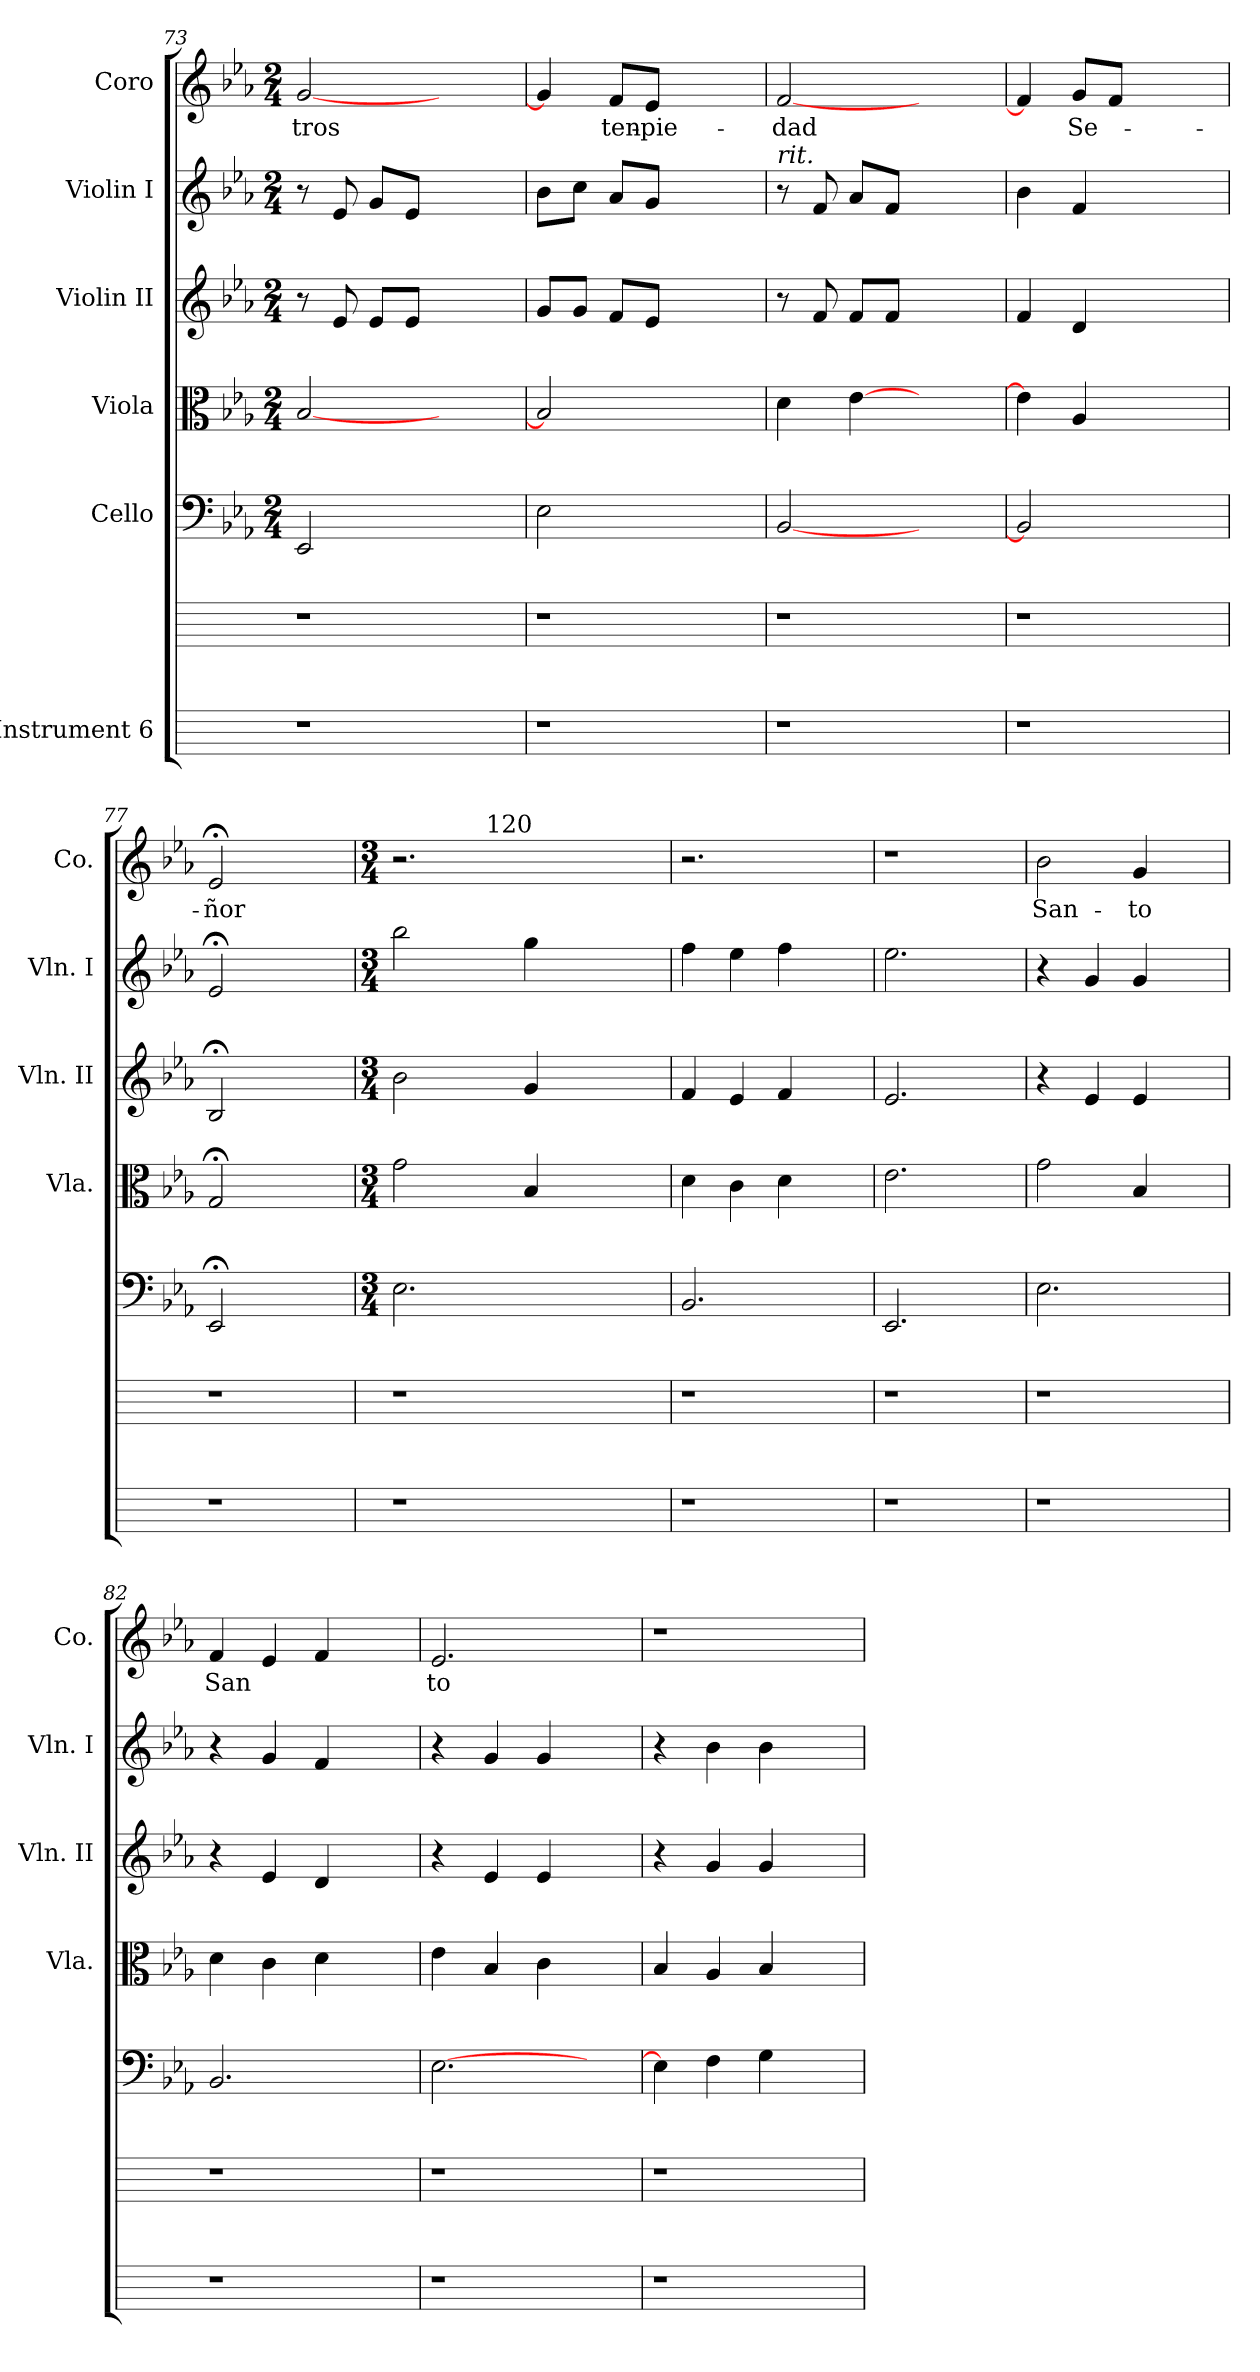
**kern	**kern	**kern	**kern	**kern	**kern	**kern	**text
*part6	*part6	*part5	*part4	*part3	*part2	*part1	*part1
*staff7	*staff6	*staff5	*staff4	*staff3	*staff2	*staff1	*staff1
*I"Instrument 6	*	*I"Cello	*I"Viola	*I"Violin II	*I"Violin I	*I"Coro	*
*	*	*	*I'Vla.	*I'Vln. II	*I'Vln. I	*I'Co.	*
!!LO:PB:g=z
*	*	*clefF4	*clefC3	*clefG2	*clefG2	*clefG2	*
*	*	*k[b-e-a-]	*k[b-e-a-]	*k[b-e-a-]	*k[b-e-a-]	*k[b-e-a-]	*
*	*	*E-:	*E-:	*E-:	*E-:	*E-:	*
*	*	*M2/4	*M2/4	*M2/4	*M2/4	*M2/4	*
=73	=73	=73	=73	=73	=73	=73	=73
!	!	!	!	!	!	!	!LO:LY:b
1r	1r	2EE-/	[<2B-/	8r	8r	[<2g/	tros
.	.	.	.	8e-/	8e-/	.	.
.	.	.	.	8e-/L	8g/L	.	.
.	.	.	.	8e-/J	8e-/J	.	.
.	.	2ryy	2ryy	2ryy	2ryy	2ryy	.
=74	=74	=74	=74	=74	=74	=74	=74
1r	1r	2E-\	2B-/]	8g/L	8b-\L	4g/]	.
.	.	.	.	8g/J	8cc\J	.	.
!	!	!	!	!	!	!	!LO:LY:b:cj
.	.	.	.	8f/L	8a-/L	8f/L	ten-
!	!	!	!	!	!	!	!LO:LY:b:cj
.	.	.	.	8e-/J	8g/J	8e-/J	-pie-
.	.	2ryy	2ryy	2ryy	2ryy	2ryy	.
=75	=75	=75	=75	=75	=75	=75	=75
!	!	!	!	!	!LO:TX:a:i:t=rit.	!	!
!	!	!	!	!	!	!	!LO:LY:b:cj
1r	1r	[<2BB-/	4d\	8r	8r	[<2f/	-dad
.	.	.	.	8f/	8f/	.	.
.	.	.	[>4e-\	8f/L	8a-/L	.	.
.	.	.	.	8f/J	8f/J	.	.
.	.	2ryy	2ryy	2ryy	2ryy	2ryy	.
=76	=76	=76	=76	=76	=76	=76	=76
1r	1r	2BB-/]	4e-\]	4f/	4b-\	4f/]	.
!	!	!	!	!	!	!	!LO:LY:b:cj
.	.	.	4A-/	4d/	4f/	8g/L	Se-
.	.	.	.	.	.	8f/J	.
.	.	2ryy	2ryy	2ryy	2ryy	2ryy	.
=77	=77	=77	=77	=77	=77	=77	=77
!	!	!	!	!	!	!	!LO:LY:b:cj
1r	1r	2EE-;</	2G;</	2B-;</	2e-;</	2e-;</	-ñor
.	.	2ryy	2ryy	2ryy	2ryy	2ryy	.
!!LO:LB:g=z
=78	=78	=78	=78	=78	=78	=78!	=78!
*	*	*M3/4	*M3/4	*M3/4	*M3/4	*M3/4	*
!	!	!	!	!	!	!LO:N:vis=1	!
*	*	*	*	*	*	*^	*
*	*	*	*	*	*	*	*^	*
1r	1r	2.E-\	2g\	2b-\	2bb-\	2.r	16.ryy	4ryy	.
.	.	.	.	.	.	.	2ryy	.	.
.	.	.	.	.	.	.	.	16ryy	.
.	.	.	.	.	.	.	.	64ryy	.
!	!	!	!	!	!	!	!	!LO:TX:a:t=120	!
.	.	.	.	.	.	.	.	2ryy	.
.	.	.	4B-/	4g/	4gg\	.	.	.	.
.	.	.	.	.	.	.	4ryy	.	.
.	.	4ryy	4ryy	4ryy	4ryy	4ryy	.	.	.
.	.	.	.	.	.	.	.	8ryy	.
.	.	.	.	.	.	.	8ryy	.	.
.	.	.	.	.	.	.	.	32.ryy	.
.	.	.	.	.	.	.	32ryy	.	.
=79	=79	=79	=79	=79	=79	=79	=79	=79	=79
!	!	!	!	!	!	!LO:N:vis=1	!	!	!
*	*	*	*	*	*	*v	*v	*v	*
1r	1r	2.BB-/	4d\	4f/	4ff\	2.r	.
.	.	.	4c\	4e-/	4ee-\	.	.
.	.	.	4d\	4f/	4ff\	.	.
.	.	4ryy	4ryy	4ryy	4ryy	4ryy	.
=80	=80	=80	=80	=80	=80	=80	=80
!	!	!	!	!	!	!LO:N:vis=1	!
1r	1r	2.EE-/	2.e-\	2.e-/	2.ee-\	2.r	.
.	.	4ryy	4ryy	4ryy	4ryy	4ryy	.
=81	=81	=81	=81	=81	=81	=81	=81
!	!	!	!	!	!	!	!LO:LY:b:cj
1r	1r	2.E-\	2g\	4r	4r	2b-\	San-
.	.	.	.	4e-/	4g/	.	.
!	!	!	!	!	!	!	!LO:LY:b:cj
.	.	.	4B-/	4e-/	4g/	4g/	-to
.	.	4ryy	4ryy	4ryy	4ryy	4ryy	.
=82	=82	=82	=82	=82	=82	=82	=82
!	!	!	!	!	!	!	!LO:LY:b
1r	1r	2.BB-/	4d\	4r	4r	4f/	San
.	.	.	4c\	4e-/	4g/	4e-/	.
.	.	.	4d\	4d/	4f/	4f/	.
.	.	4ryy	4ryy	4ryy	4ryy	4ryy	.
=83	=83	=83	=83	=83	=83	=83	=83
!	!	!	!	!	!	!	!LO:LY:b:cj
1r	1r	[>2.E-\	4e-\	4r	4r	2.e-/	to
.	.	.	4B-/	4e-/	4g/	.	.
.	.	.	4c\	4e-/	4g/	.	.
.	.	4ryy	4ryy	4ryy	4ryy	4ryy	.
=84	=84	=84	=84	=84	=84	=84	=84
!	!	!	!	!	!	!LO:N:vis=1	!
1r	1r	4E-\]	4B-/	4r	4r	2.r	.
.	.	4F\	4A-/	4g/	4b-\	.	.
.	.	4G\	4B-/	4g/	4b-\	.	.
.	.	4ryy	4ryy	4ryy	4ryy	4ryy	.
=	=	=	=	=	=	=	=
*-	*-	*-	*-	*-	*-	*-	*-
